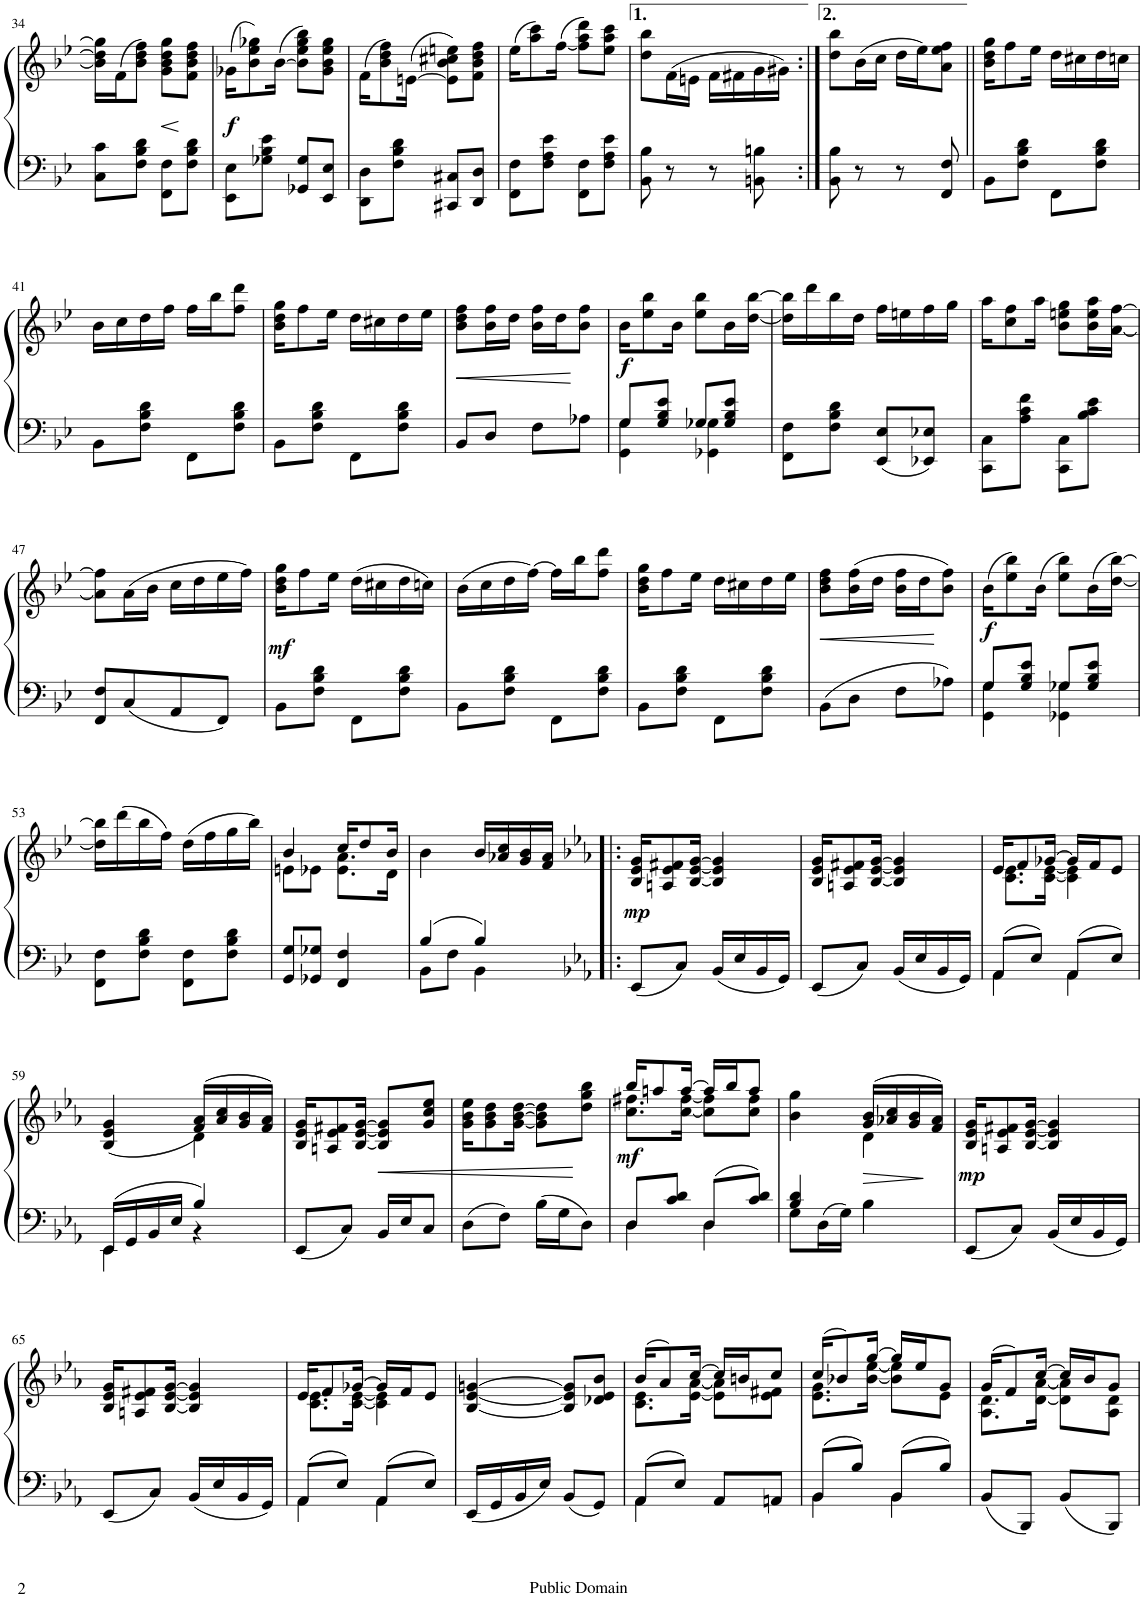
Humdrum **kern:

**kern	**kern	**dynam
*part1	*part1	*part1
*staff2	*staff1	*staff1/2
*I"Piano	*	*
*I'Pno	*	*
!!LO:PB:g=z
*clefF4	*clefG2	*
*k[b-e-]	*k[b-e-]	*
*M2/4	*M2/4	*
=34	=34	=34
8C\ 8c\L	16b-\] 16dd\] 16gg\]LL	.
.	(16f\J	.
8F\ 8B-\ 8d\J	8b-\ 8dd\ 8ff\J)	.
!	!	!LO:HP:b
8FF\ 8F\L	8g\ 8b-\ 8dd\ 8gg\L	<
8F\ 8B-\ 8d\J	8f\ 8b-\ 8dd\ 8ff\J	[
=35	=35	=35
!	!	!LO:DY:b
8EE-\ 8E-\L	(16g-X\KL	f
.	8b-\ 8ee-\ 8gg-X\)	.
8G-X\ 8B-\ 8e-\J	.	.
.	(>[16b-\Jk	.
8GG-X/ 8G-/L	8b-\] 8ee-\ 8gg-\ 8bb-\L)	.
8EE-/ 8E-/J	8g-\ 8b-\ 8ee-\ 8gg-\J	.
=36	=36	=36
8DD\ 8D\L	(16f\KL	.
.	8b-\ 8dd\ 8ff\)	.
8F\ 8B-\ 8d\J	.	.
.	([16en\Jk	.
8CC#X/ 8C#X/L	8e\] 8b-\ 8cc#X\ 8een\L)	.
8DD/ 8D/J	8f\ 8b-\ 8dd\ 8ff\J	.
=37	=37	=37
8FF\ 8F\L	(16ee-\KL	.
.	8aa\ 8ccc\)	.
8F\ 8A\ 8e-\J	.	.
.	(>[<16ff\Jk	.
8FF\ 8F\L	8ff\] 8aa\ 8ddd\L)	.
8F\ 8A\ 8e-\J	8ee-\ 8aa\ 8ccc\J	.
=38	=38	=38
8BB-\ 8B-\	8dd\ 8bb-\L	.
8r	(16f\L	.
.	16en\JJ	.
8r	16f\LL	.
.	16f#X\	.
8BBn\ 8Bn\	16g\	.
.	16g#X\JJ)	.
=39:|!	=39:|!	=39:|!
8BB-\ 8B-\	8dd\ 8bb-\L	.
8r	(16b-\L	.
.	16cc\JJ	.
8r	16dd\LL	.
.	16ee-\J)	.
8FF/ 8F/	8a\ 8ee-\ 8ff\J	.
=40||	=40||	=40||
8BB-\L	16b-\ 16dd\ 16gg\KL	.
.	8ff\	.
8F\ 8B-\ 8d\J	.	.
.	16ee-\Jk	.
8FF\L	16dd\LL	.
.	16cc#X\	.
8F\ 8B-\ 8d\J	16dd\	.
.	16ccn\JJ	.
!!LO:LB:g=z
=41	=41	=41
8BB-\L	16b-\LL	.
.	16cc\	.
8F\ 8B-\ 8d\J	16dd\	.
.	16ff\JJ	.
8FF\L	16ff\LL	.
.	16bb-\J	.
8F\ 8B-\ 8d\J	8ff\ 8ddd\J	.
=42	=42	=42
8BB-\L	16b-\ 16dd\ 16gg\KL	.
.	8ff\	.
8F\ 8B-\ 8d\J	.	.
.	16ee-\Jk	.
8FF\L	16dd\LL	.
.	16cc#X\	.
8F\ 8B-\ 8d\J	16dd\	.
.	16ee-\JJ	.
=43	=43	=43
!	!	!LO:HP:b
8BB-/L	8b-\ 8dd\ 8ff\L	<
8D/J	16b-\ 16ff\L	.
.	16dd\JJ	.
8F\L	16b-\ 16ff\LL	.
.	16dd\J	.
8A-X\J	8b-\ 8ff\J	[
=44	=44	=44
*^	*	*
!	!	!	!LO:DY:b
8G/L	4GG\ 4G\	16b-\KL	f
.	.	8ee-\ 8bb-\	.
8G/ 8B-/ 8e-/J	.	.	.
.	.	16b-\Jk	.
8G/L	4GG-X\ 4G-X\	8ee-\ 8bb-\L	.
8G-/ 8B-/ 8e-/J	.	16b-\L	.
.	.	[16dd\ [16bb-\JJ	.
*v	*v	*	*
=45	=45	=45
8FF\ 8F\L	16dd\] 16bb-\]LL	.
.	16ddd\	.
8F\ 8B-\ 8d\J	16bb-\	.
.	16dd\JJ	.
8EE-/ 8E-/L	16ff\LL	.
.	16een\	.
8EE-X/ 8E-X/J	16ff\	.
.	16gg\JJ	.
=46	=46	=46
8CC\ 8C\L	16aa\KL	.
.	8cc\ 8ff\	.
8A\ 8c\ 8f\J	.	.
.	16aa\Jk	.
8CC\ 8C\L	8b-\ 8een\ 8gg\L	.
8B-\ 8c\ 8e-\J	16b-\ 16ee\ 16aa\L	.
.	[16a\ [16ff\JJ	.
!!LO:LB:g=z
=47	=47	=47
8FF/ 8F/L	8a\] 8ff\]L	.
8C/	(16a\L	.
.	16b-\JJ	.
8AA/	16cc\LL	.
.	16dd\	.
8FF/J	16ee-\	.
.	16ff\JJ)	.
=48	=48	=48
!	!	!LO:DY:b
8BB-\L	16b-\ 16dd\ 16gg\KL	mf
.	8ff\	.
8F\ 8B-\ 8d\J	.	.
.	16ee-\Jk	.
8FF\L	(16dd\LL	.
.	16cc#X\	.
8F\ 8B-\ 8d\J	16dd\	.
.	16ccn\JJ)	.
=49	=49	=49
8BB-\L	(16b-\LL	.
.	16cc\	.
8F\ 8B-\ 8d\J	16dd\	.
.	[16ff\JJ)	.
8FF\L	16ff\LL]	.
.	16bb-\J	.
8F\ 8B-\ 8d\J	8ff\ 8ddd\J	.
=50	=50	=50
8BB-\L	16b-\ 16dd\ 16gg\KL	.
.	8ff\	.
8F\ 8B-\ 8d\J	.	.
.	16ee-\Jk	.
8FF\L	16dd\LL	.
.	16cc#X\	.
8F\ 8B-\ 8d\J	16dd\	.
.	16ee-\JJ	.
=51	=51	=51
!	!	!LO:HP:b
8BB-\L	8b-\ 8dd\ 8ff\L	<
8D\J	(16b-\ 16ff\L	.
.	16dd\JJ	.
8F\L	16b-\ 16ff\LL	.
.	16dd\J	.
8A-X\J	8b-\ 8ff\J)	[
=52	=52	=52
*^	*	*
!	!	!	!LO:DY:b
8G/L	4GG\ 4G\	(16b-\KL	f
.	.	8ee-\ 8bb-\)	.
8G/ 8B-/ 8e-/J	.	.	.
.	.	(16b-\Jk	.
8G-X/L	4GG-X\ 4G-\	8ee-\ 8bb-\L)	.
8G-/ 8B-/ 8e-/J	.	(16b-\L	.
.	.	[16dd\ [16bb-\JJ)	.
*v	*v	*	*
!!LO:LB:g=z
=53	=53	=53
8FF\ 8F\L	16dd\] 16bb-\]LL	.
.	(16ddd\	.
8F\ 8B-\ 8d\J	16bb-\	.
.	16ff\JJ)	.
8FF\ 8F\L	(16dd\LL	.
.	16ff\	.
8F\ 8B-\ 8d\J	16gg\	.
.	16bb-\JJ)	.
=54	=54	=54
*	*^	*
8GG/ 8G/L	4b-/	8en\L	.
8GG-X/ 8G-X/J	.	8e-X\J	.
4FF/ 4F/	16cc/KL	8.e-\ 8.a\L	.
.	8dd/	.	.
.	16b-/Jk	16d\Jk	.
*	*v	*v	*
=55	=55	=55
*^	*	*
4B-/	8BB-\L	4b-\	.
.	8F\J	.	.
4B-/	4BB-\	16b-/LL	.
.	.	16a-X/ 16cc/	.
.	.	16g/ 16b-/	.
.	.	16f/ 16a-/JJ	.
*v	*v	*	*
=56!|:	=56!|:	=56!|:
*k[b-e-a-]	*k[b-e-a-]	*
!	!	!LO:DY:b
8EE-/L	16B-/ 16e-/ 16g/KL	mp
.	8An/ 8e-/ 8f#X/	.
8C/J	.	.
.	[16B-/ [16e-/ [16g/Jk	.
16BB-/LL	4B-/] 4e-/] 4g/]	.
16E-/	.	.
16BB-/	.	.
16GG/JJ	.	.
=57	=57	=57
8EE-/L	16B-/ 16e-/ 16g/KL	.
.	8An/ 8e-/ 8f#X/	.
8C/J	.	.
.	[16B-/ [16e-/ [16g/Jk	.
16BB-/LL	4B-/] 4e-/] 4g/]	.
16E-/	.	.
16BB-/	.	.
16GG/JJ	.	.
=58	=58	=58
*^	*^	*
8AA-/L	4AA-\	16e-/KL	8.c\ 8.e-\L	.
.	.	8f/	.	.
8E-/J	.	.	.	.
.	.	[16g-X/Jk	[16c\ [16e-\Jk	.
8AA-/L	4AA-\	16g-/LL]	4c\] 4e-\]	.
.	.	16f/J	.	.
8E-/J	.	8e-/J	.	.
!!LO:LB:g=z	!!
=59	=59	=59	=59	=59
16EE-/LL	4EE-\	(<4B-/ 4e-/ 4g/	4ryy	.
16GG/	.	.	.	.
16BB-/	.	.	.	.
16E-/JJ	.	.	.	.
4B-/	4r	(16f/ 16a-/LL)	4d\	.
.	.	16a-/ 16cc/	.	.
.	.	16g/ 16b-/	.	.
.	.	16f/ 16a-/JJ)	.	.
*v	*v	*	*	*
*	*v	*v	*
=60	=60	=60
8EE-/L	16B-/ 16e-/ 16g/KL	.
.	8An/ 8e-/ 8f#X/	.
8C/J	.	.
.	[16B-/ [16e-/ [16g/Jk	.
!	!	!LO:HP:b
16BB-/LL	8B-/] 8e-/] 8g/]L	<
16E-/J	.	.
8C/J	8g/ 8cc/ 8ee-/J	.
=61	=61	=61
8D\L	16g\ 16b-\ 16ee-\KL	.
.	8g\ 8b-\ 8dd\	.
8F\J	.	.
.	[16g\ [16b-\ [16dd\Jk	.
16B-\LL	8g\] 8b-\] 8dd\]L	.
16G\J	.	.
8D\J	8dd\ 8gg\ 8bb-\J	[
=62	=62	=62
*^	*^	*
!	!	!	!	!LO:DY:b
8D/L	4D\	16bb-/KL	8.cc\ 8.ff#X\L	mf
.	.	8aan/	.	.
8c/ 8d/J	.	.	.	.
.	.	[16aa/Jk	[16cc\ [16ff#\Jk	.
8D/L	4D\	16aa/LL]	8cc\] 8ff#\]L	.
.	.	16bb-/J	.	.
8c/ 8d/J	.	8aa/J	8cc\ 8ff#\J	.
=63	=63	=63	=63	=63
4B-/ 4d/	8G\L	4b-\ 4gg\	4ryy	.
.	16D\L	.	.	.
.	16G\JJ	.	.	.
!	!	!	!	!LO:HP:b
4B-\	4ryy	(16g/ 16b-/LL	4d\	>
.	.	16a-X/ 16cc/	.	.
.	.	16g/ 16b-/	.	.
.	.	16f/ 16a-/JJ)	.	]
*v	*v	*	*	*
*	*v	*v	*
=64	=64	=64
!	!	!LO:DY:b
8EE-/L	16B-/ 16e-/ 16g/KL	mp
.	8An/ 8e-/ 8f#X/	.
8C/J	.	.
.	[16B-/ [16e-/ [16g/Jk	.
16BB-/LL	4B-/] 4e-/] 4g/]	.
16E-/	.	.
16BB-/	.	.
16GG/JJ	.	.
!!LO:LB:g=z
=65	=65	=65
8EE-/L	16B-/ 16e-/ 16g/KL	.
.	8An/ 8e-/ 8f#X/	.
8C/J	.	.
.	[16B-/ [16e-/ [16g/Jk	.
16BB-/LL	4B-/] 4e-/] 4g/]	.
16E-/	.	.
16BB-/	.	.
16GG/JJ	.	.
=66	=66	=66
*^	*^	*
8AA-/L	4AA-\	16e-/KL	8.c\ 8.e-\L	.
.	.	8f/	.	.
8E-/J	.	.	.	.
.	.	[16g-X/Jk	[16c\ [16e-\Jk	.
8AA-/L	4AA-\	16g-/LL]	4c\] 4e-\]	.
.	.	16f/J	.	.
8E-/J	.	8e-/J	.	.
*v	*v	*	*	*
*	*v	*v	*
=67	=67	=67
16EE-/LL	[4B-/ [4e-/ [4gn/	.
16GG/	.	.
16BB-/	.	.
16E-/JJ	.	.
8BB-/L	8B-/] 8e-/] 8g/]L	.
8GG/J	8d-X/ 8e-/ 8b-/J	.
=68	=68	=68
*^	*^	*
8AA-/L	4AA-\	(16b-/KL	8.c\ 8.e-\L	.
.	.	8a-/)	.	.
8E-/J	.	.	.	.
.	.	[16cc/Jk	[16e-\ [16a-\Jk	.
8AA-/L	4ryy	16cc/LL]	8e-\] 8a-\]L	.
.	.	16bn/J	.	.
8AAn/J	.	8cc/J	8e-\ 8f#X\J	.
=69	=69	=69	=69	=69
8BB-/L	4BB-\	(16cc/KL	8.e-\ 8.g\L	.
.	.	8b-X/)	.	.
8B-/J	.	.	.	.
.	.	[16gg/Jk	[16b-\ [16ee-\Jk	.
8BB-/L	4BB-\	16gg/LL]	8b-\] 8ee-\]L	.
.	.	16ee-/J	.	.
8B-/J	.	8g/J	8e-\J	.
*v	*v	*	*	*
=70	=70	=70	=70
8BB-/L	(16g/KL	8.A-\ 8.d\L	.
.	8f/)	.	.
8BBB-/J	.	.	.
.	[16cc/Jk	[16d\ [16a-\Jk	.
8BB-/L	16cc/LL]	8d\] 8a-\]L	.
.	16b-/J	.	.
8BBB-/J	8g/J	8A-\ 8d\J	.
*	*v	*v	*
=	=	=
*-	*-	*-
